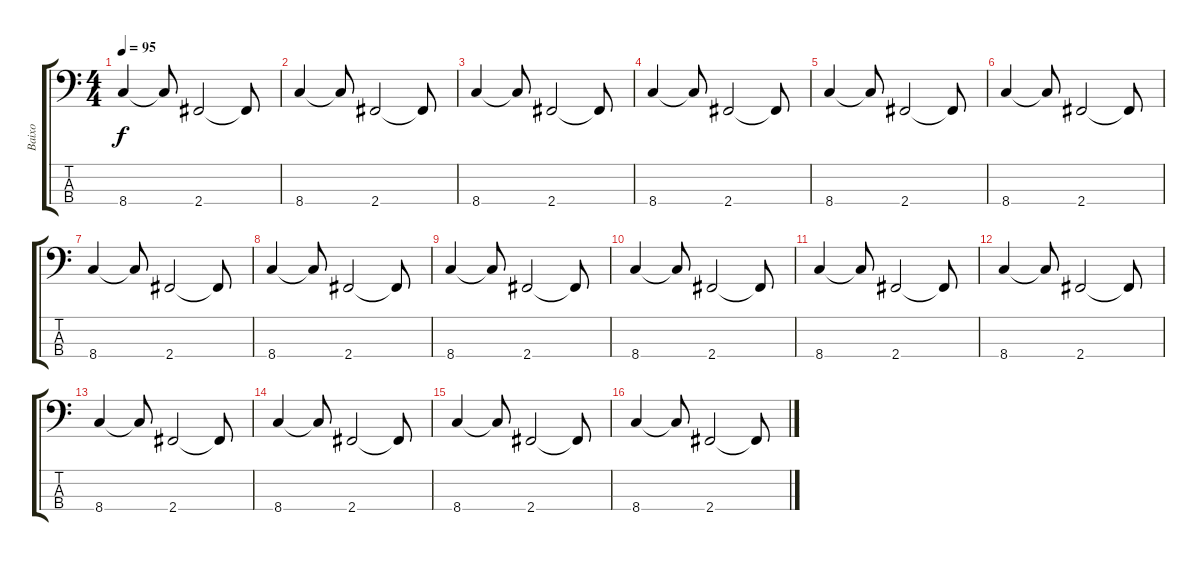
\track ("Baixo" "Baixo") {instrument electricbasspick}
\staff {score tabs}
\tuning (G2 D2 A1 E1) {hide}
\ts (4 4)
\tempo 95
\clef f4
\ks c
8.4.4{dy f instrument electricbasspick} 8.4{t}.8 2.4.2 2.4{t}.8 |
8.4.4 8.4{t}.8 2.4.2 2.4{t}.8 |
8.4.4 8.4{t}.8 2.4.2 2.4{t}.8 |
8.4.4 8.4{t}.8 2.4.2 2.4{t}.8 |
8.4.4 8.4{t}.8 2.4.2 2.4{t}.8 |
8.4.4 8.4{t}.8 2.4.2 2.4{t}.8 |
8.4.4 8.4{t}.8 2.4.2 2.4{t}.8 |
8.4.4 8.4{t}.8 2.4.2 2.4{t}.8 |
8.4.4 8.4{t}.8 2.4.2 2.4{t}.8 |
8.4.4 8.4{t}.8 2.4.2 2.4{t}.8 |
8.4.4 8.4{t}.8 2.4.2 2.4{t}.8 |
8.4.4 8.4{t}.8 2.4.2 2.4{t}.8 |
8.4.4 8.4{t}.8 2.4.2 2.4{t}.8 |
8.4.4 8.4{t}.8 2.4.2 2.4{t}.8 |
8.4.4 8.4{t}.8 2.4.2 2.4{t}.8 |
8.4.4 8.4{t}.8 2.4.2 2.4{t}.8
